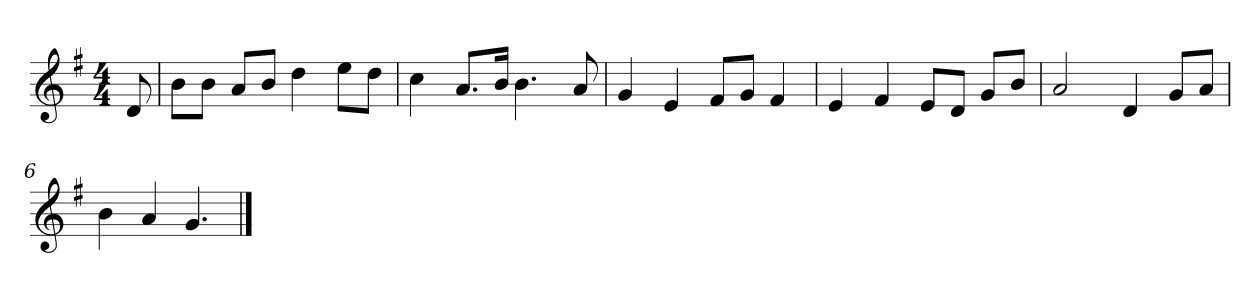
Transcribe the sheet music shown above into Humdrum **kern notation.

**kern
*part1
*staff1
*k[f#]
*M4/4
*MM120
=
8d
=1
8bL
8bJ
8aL
8bJ
4dd
8eeL
8ddJ
=2
4cc
8.aL
16bJk
4.b
8a
=3
4g
4e
8f#L
8gJ
4f#
=4
4e
4f#
8eL
8dJ
8gL
8bJ
=5
2a
4d
8gL
8aJ
=6
4b
4a
4.g
==
*-
